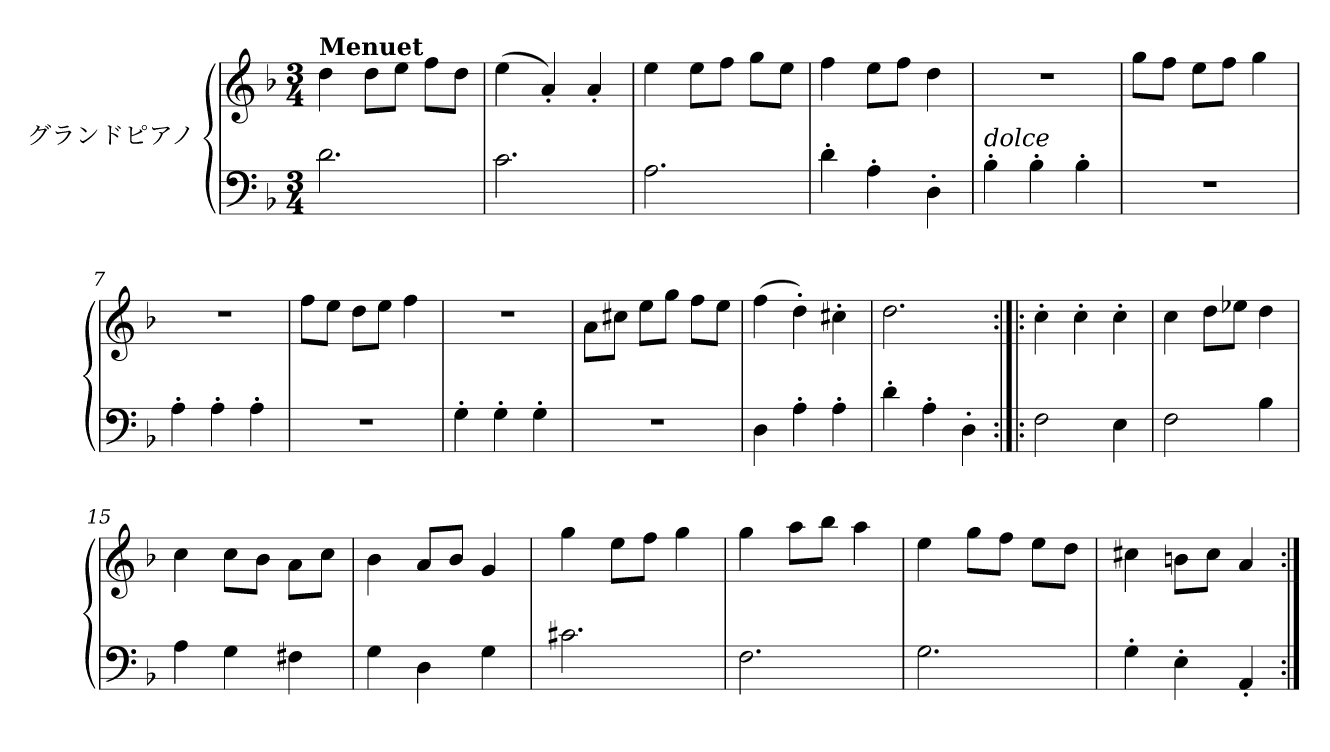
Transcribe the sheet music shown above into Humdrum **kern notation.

**kern	**kern
*part1	*part1
*staff2	*staff1
*I"グランドピアノ	*
*clefF4	*clefG2
*k[b-]	*k[b-]
*M3/4	*M3/4
=1	=1
!	!LO:TX:a:B:t=Menuet
2.d\	4dd\
.	8dd\L
.	8ee\J
.	8ff\L
.	8dd\J
=2	=2
2.c\	(>4ee\
.	4a'/)
.	4a'/
=3	=3
2.A\	4ee\
.	8ee\L
.	8ff\J
.	8gg\L
.	8ee\J
=4	=4
4d'\	4ff\
4A'\	8ee\L
.	8ff\J
4D'\	4dd\
!!LO:LB:g=z
=5	=5
!LO:TX:a:i:t=dolce	!
4B-'\	2.r
4B-'\	.
4B-'\	.
=6	=6
2.r	8gg\L
.	8ff\J
.	8ee\L
.	8ff\J
.	4gg\
=7	=7
4A'\	2.r
4A'\	.
4A'\	.
=8	=8
2.r	8ff\L
.	8ee\J
.	8dd\L
.	8ee\J
.	4ff\
!!LO:LB:g=z
=9	=9
4G'\	2.r
4G'\	.
4G'\	.
=10	=10
2.r	8a\L
.	8cc#X\J
.	8ee\L
.	8gg\J
.	8ff\L
.	8ee\J
=11	=11
4D\	(>4ff\
4A'\	4dd'\)
4A'\	4cc#X'\
=12	=12
4d'\	2.dd\
4A'\	.
4D'\	.
!!LO:LB:g=z
=13:|!|:	=13:|!|:
2F\	4cc'\
.	4cc'\
4E\	4cc'\
=14	=14
2F\	4cc\
.	8dd\L
.	8ee-X\J
4B-\	4dd\
=15	=15
4A\	4cc\
4G\	8cc\L
.	8b-\J
4F#X\	8a\L
.	8cc\J
=16	=16
4G\	4b-\
4D\	8a/L
.	8b-/J
4G\	4g/
!!LO:LB:g=z
=17	=17
2.c#X\	4gg\
.	8ee\L
.	8ff\J
.	4gg\
=18	=18
2.F\	4gg\
.	8aa\L
.	8bb-\J
.	4aa\
=19	=19
2.G\	4ee\
.	8gg\L
.	8ff\J
.	8ee\L
.	8dd\J
=20	=20
4G'\	4cc#X\
4E'\	8bn\L
.	8cc#\J
4AA'/	4a/
=:|!	=:|!
*-	*-
